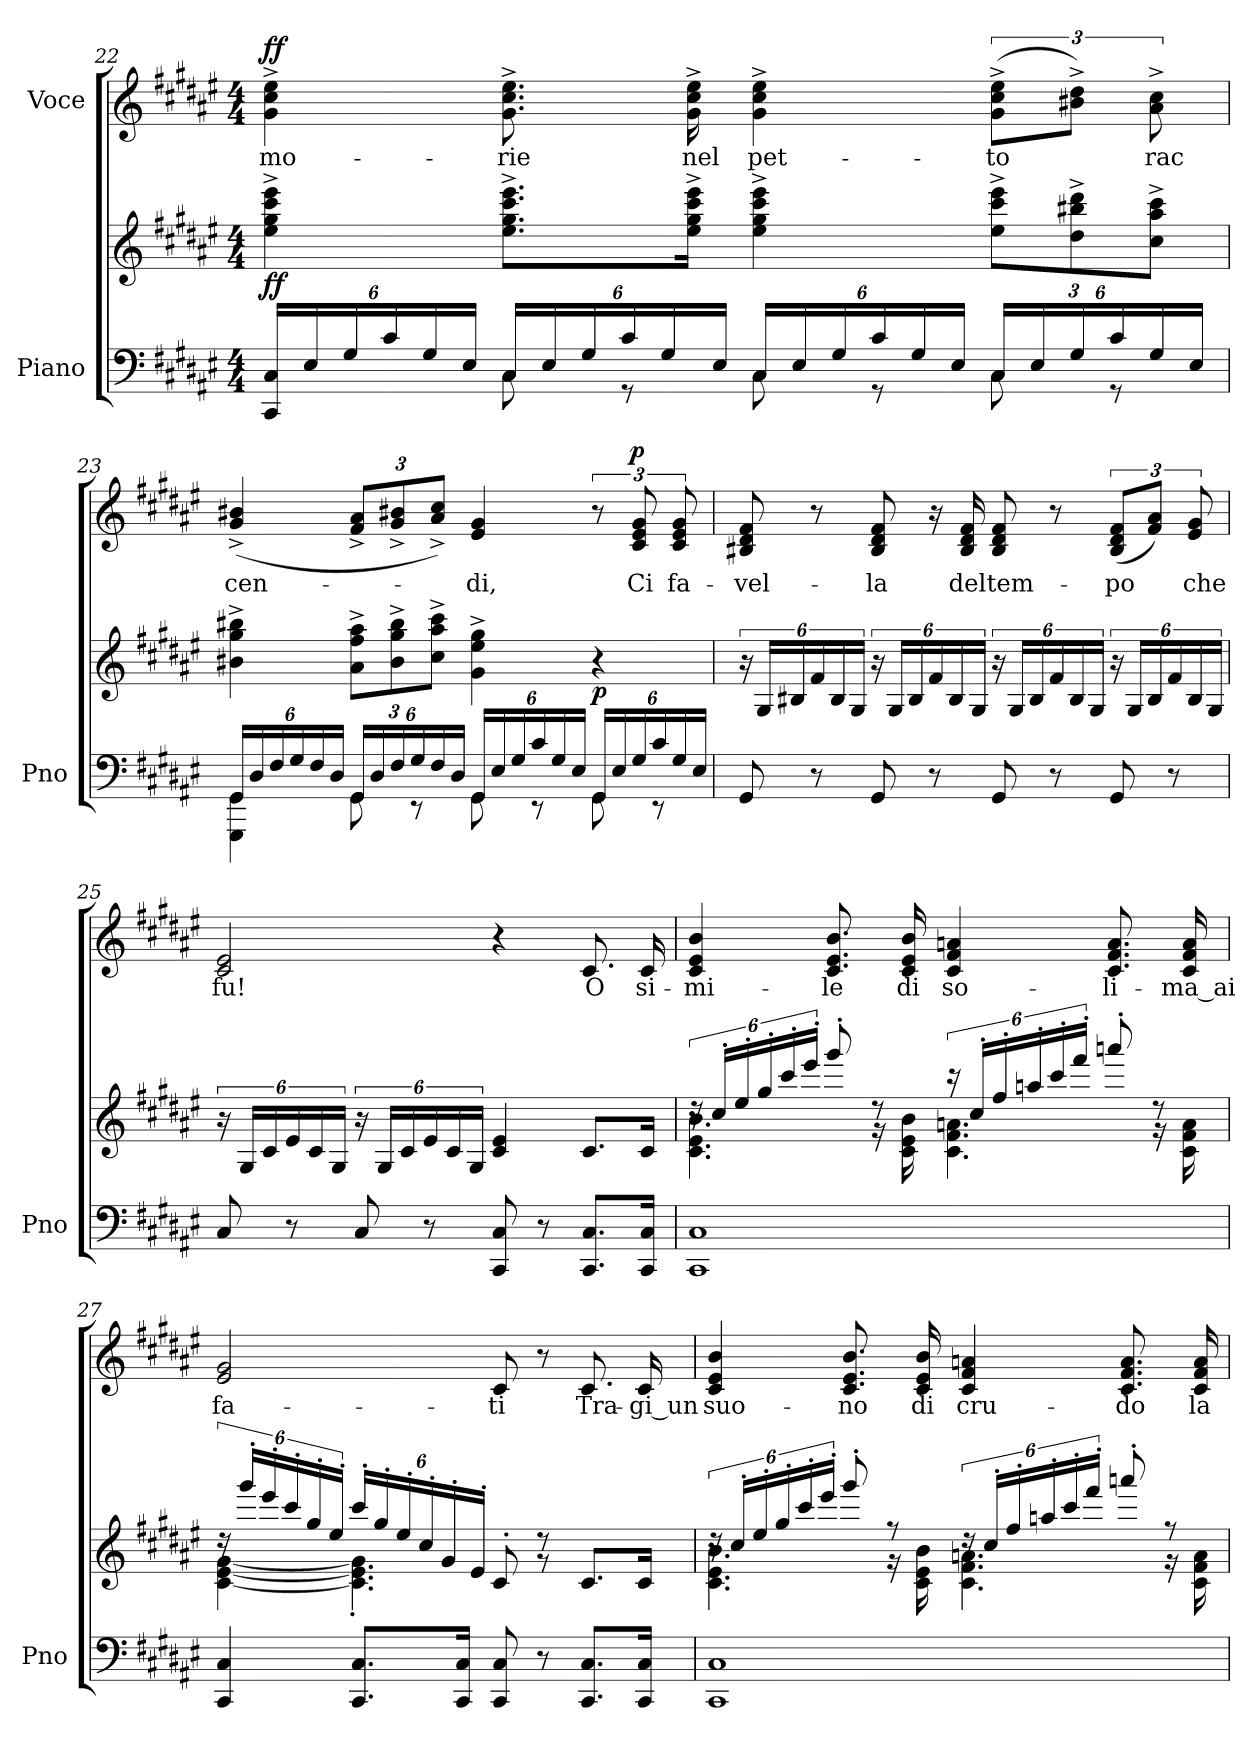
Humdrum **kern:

**kern	**kern	**dynam	**kern	**text	**dynam
*part2	*part2	*part2	*part1	*part1	*part1
*staff3	*staff2	*staff2/3	*staff1	*staff1	*staff1
*I"Piano	*	*	*I"Voce	*	*
*I'Pno	*	*	*	*	*
*clefF4	*clefG2	*	*clefG2	*	*
*k[f#c#g#d#a#e#]	*k[f#c#g#d#a#e#]	*	*k[f#c#g#d#a#e#]	*	*
*M4/4	*M4/4	*	*M4/4	*	*
*Xbrackettup	*	*	*	*	*
=22	=22	=22	=22	=22	=22
*^	*	*	*	*	*
!	!	!	!LO:DY:a=2	!	!	!LO:DY:a
24CC#/ 24C#/LL	4ryy	4ee#\^ 4gg#\^ 4ccc#\^ 4eee#\^	ff	4g#\^ 4cc#\^ 4ee#\^	-mo-	ff
24E#/	.	.	.	.	.	.
24G#/	.	.	.	.	.	.
24c#/	.	.	.	.	.	.
24G#/	.	.	.	.	.	.
24E#/JJ	.	.	.	.	.	.
24C#/LL	8C#\	8.ee#\^ 8.gg#\^ 8.ccc#\^ 8.eee#\^L	.	8.g#\^ 8.cc#\^ 8.ee#\^	-rie	.
24E#/	.	.	.	.	.	.
24G#/	.	.	.	.	.	.
24c#/	8r	.	.	.	.	.
24G#/	.	.	.	.	.	.
.	.	16ee#\^ 16gg#\^ 16ccc#\^ 16eee#\^Jk	.	16g#\^ 16cc#\^ 16ee#\^	nel	.
24E#/JJ	.	.	.	.	.	.
24C#/LL	8C#\	4ee#\^ 4gg#\^ 4ccc#\^ 4eee#\^	.	4g#\^ 4cc#\^ 4ee#\^	pet-	.
24E#/	.	.	.	.	.	.
24G#/	.	.	.	.	.	.
24c#/	8r	.	.	.	.	.
24G#/	.	.	.	.	.	.
24E#/JJ	.	.	.	.	.	.
*	*	*Xbrackettup	*	*	*	*
24C#/LL	8C#\	12ee#\^ 12ccc#\^ 12eee#\^L	.	(12g#\^ 12cc#\^ 12ee#\^L	-to	.
24E#/	.	.	.	.	.	.
24G#/	.	12dd#\^ 12bb#X\^ 12ddd#\^	.	12b#X\^ 12dd#\^J)	.	.
24c#/	8r	.	.	.	.	.
24G#/	.	12cc#\^ 12aa#\^ 12ccc#\^J	.	12a#\^ 12cc#\^	rac	.
24E#/JJ	.	.	.	.	.	.
!!LO:LB:g=z
=23	=23	=23	=23	=23	=23	=23
24GG#/LL	4GGG#\ 4GG#\	4b#X\^ 4gg#\^ 4bb#X\^	.	(>4g#/^ 4b#X/^	-cen-	.
24D#/	.	.	.	.	.	.
24F#/	.	.	.	.	.	.
24G#/	.	.	.	.	.	.
24F#/	.	.	.	.	.	.
24D#/JJ	.	.	.	.	.	.
*	*	*	*	*Xbrackettup	*	*
24GG#/LL	8GG#\	12a#\^ 12ff#\^ 12aa#\^L	.	12f#/^ 12a#/^L	.	.
24D#/	.	.	.	.	.	.
24F#/	.	12b#\^ 12gg#\^ 12bb#\^	.	12g#/^ 12b#X/^	.	.
24G#/	8r	.	.	.	.	.
24F#/	.	12cc#\^ 12aa#\^ 12ccc#\^J	.	12a#/^ 12cc#/^J)	.	.
24D#/JJ	.	.	.	.	.	.
24GG#/LL	8GG#\	4g#\^ 4ee#\^ 4gg#\^	.	4e#/ 4g#/	-di,	.
24E#/	.	.	.	.	.	.
24G#/	.	.	.	.	.	.
24c#/	8r	.	.	.	.	.
24G#/	.	.	.	.	.	.
24E#/JJ	.	.	.	.	.	.
*	*	*	*	*brackettup	*	*
!	!	!	!LO:DY:b	!	!	!
24GG#/LL	8GG#\	4r	p	12r	.	.
24E#/	.	.	.	.	.	.
!	!	!	!	!	!	!LO:DY:a
24G#/	.	.	.	12c#/ 12e#/ 12g#/	Ci	p
24c#/	8r	.	.	.	.	.
24G#/	.	.	.	12c#/ 12e#/ 12g#/	fa-	.
24E#/JJ	.	.	.	.	.	.
*v	*v	*	*	*	*	*
=24	=24	=24	=24	=24	=24
*	*brackettup	*	*	*	*
8GG#/	24r	.	8B#X/ 8d#/ 8f#/	-vel-	.
.	24G#/LL	.	.	.	.
.	24B#X/	.	.	.	.
8r	24f#/	.	8r	.	.
.	24B#/	.	.	.	.
.	24G#/JJ	.	.	.	.
8GG#/	24r	.	8B#/ 8d#/ 8f#/	-la	.
.	24G#/LL	.	.	.	.
.	24B#/	.	.	.	.
8r	24f#/	.	16r	.	.
.	24B#/	.	.	.	.
.	.	.	16B#/ 16d#/ 16f#/	del	.
.	24G#/JJ	.	.	.	.
8GG#/	24r	.	8B#/ 8d#/ 8f#/	tem-	.
.	24G#/LL	.	.	.	.
.	24B#/	.	.	.	.
8r	24f#/	.	8r	.	.
.	24B#/	.	.	.	.
.	24G#/JJ	.	.	.	.
8GG#/	24r	.	(12B#/ 12d#/ 12f#/L	-po	.
.	24G#/LL	.	.	.	.
.	24B#/	.	12f#/ 12a#/J)	.	.
8r	24f#/	.	.	.	.
.	24B#/	.	12e#/ 12g#/	che	.
.	24G#/JJ	.	.	.	.
!!LO:LB:g=z
=25	=25	=25	=25	=25	=25
8C#/	24r	.	2c#/ 2e#/	fu!	.
.	24G#/LL	.	.	.	.
.	24c#/	.	.	.	.
8r	24e#/	.	.	.	.
.	24c#/	.	.	.	.
.	24G#/JJ	.	.	.	.
8C#/	24r	.	.	.	.
.	24G#/LL	.	.	.	.
.	24c#/	.	.	.	.
8r	24e#/	.	.	.	.
.	24c#/	.	.	.	.
.	24G#/JJ	.	.	.	.
8CC#/ 8C#/	4c#/ 4e#/	.	4r	.	.
8r	.	.	.	.	.
8.CC#/ 8.C#/L	8.c#/L	.	8.c#/	O	.
16CC#/ 16C#/Jk	16c#/Jk	.	16c#/	si-	.
=26	=26	=26	=26	=26	=26
*	*^	*	*	*	*
1CC# 1C#	24rdd	4.c#\ 4.e#\ 4.b\	.	4c#/ 4e#/ 4b/	-mi-	.
.	24cc#'/LL	.	.	.	.	.
.	24ee#'/	.	.	.	.	.
.	24gg#'/	.	.	.	.	.
.	24ccc#'/	.	.	.	.	.
.	24eee#'/JJ	.	.	.	.	.
.	8ggg#'/	.	.	8.c#/ 8.e#/ 8.b/	-le	.
.	8rdd	16r	.	.	.	.
.	.	16c#\ 16e#\ 16b\	.	16c#/ 16e#/ 16b/	di	.
.	24r	4.c#\ 4.f#\ 4.an\	.	4c#/ 4f#/ 4an/	so-	.
.	24cc#'/LL	.	.	.	.	.
.	24ff#'/	.	.	.	.	.
.	24aan'/	.	.	.	.	.
.	24ccc#'/	.	.	.	.	.
.	24fff#'/JJ	.	.	.	.	.
.	8aaan'/	.	.	8.c#/ 8.f#/ 8.a/	-li-	.
.	8rdd	16rg	.	.	.	.
.	.	16c#\ 16f#\ 16a\	.	16c#/ 16f#/ 16a/	-ma_ai	.
!!LO:LB:g=z
=27	=27	=27	=27	=27	=27	=27
4CC#/ 4C#/	24rdd	[4c#\ [4e#\ [4g#\	.	2e#/ 2g#/	fa-	.
.	24ggg#'/LL	.	.	.	.	.
.	24eee#'/	.	.	.	.	.
.	24ccc#'/	.	.	.	.	.
.	24gg#'/	.	.	.	.	.
.	24ee#'/JJ	.	.	.	.	.
*	*Xbrackettup	*	*	*	*	*
8.CC#/ 8.C#/L	24ccc#'/LL	4.c#\]' 4.e#\]' 4.g#\]'	.	.	.	.
.	24gg#'/	.	.	.	.	.
.	24ee#'/	.	.	.	.	.
.	24cc#'/	.	.	.	.	.
.	24g#'/	.	.	.	.	.
16CC#/ 16C#/Jk	.	.	.	.	.	.
.	24e#'/JJ	.	.	.	.	.
8CC#/ 8C#/	8c#'/	.	.	8c#/	-ti	.
8r	8rdd	8rg	.	8r	.	.
8.CC#/ 8.C#/L	8.c#/L	4ryy	.	8.c#/	Tra-	.
16CC#/ 16C#/Jk	16c#/Jk	.	.	16c#/	-gi_un	.
=28	=28	=28	=28	=28	=28	=28
*	*brackettup	*	*	*	*	*
1CC# 1C#	24rdd	4.c#\ 4.e#\ 4.b\	.	4c#/ 4e#/ 4b/	suo-	.
.	24cc#'/LL	.	.	.	.	.
.	24ee#'/	.	.	.	.	.
.	24gg#'/	.	.	.	.	.
.	24ccc#'/	.	.	.	.	.
.	24eee#'/JJ	.	.	.	.	.
.	8ggg#'/	.	.	8.c#/ 8.e#/ 8.b/	-no	.
.	8rff	16r	.	.	.	.
.	.	16c#\ 16e#\ 16b\	.	16c#/ 16e#/ 16b/	di	.
.	24rdd	4.c#\ 4.f#\ 4.an\	.	4c#/ 4f#/ 4an/	cru-	.
.	24cc#'/LL	.	.	.	.	.
.	24ff#'/	.	.	.	.	.
.	24aan'/	.	.	.	.	.
.	24ccc#'/	.	.	.	.	.
.	24fff#'/JJ	.	.	.	.	.
.	8aaan'/	.	.	8.c#/ 8.f#/ 8.a/	-do	.
.	8rff	16r	.	.	.	.
.	.	16c#\ 16f#\ 16a\	.	16c#/ 16f#/ 16a/	la-	.
*	*v	*v	*	*	*	*
=	=	=	=	=	=
*-	*-	*-	*-	*-	*-
